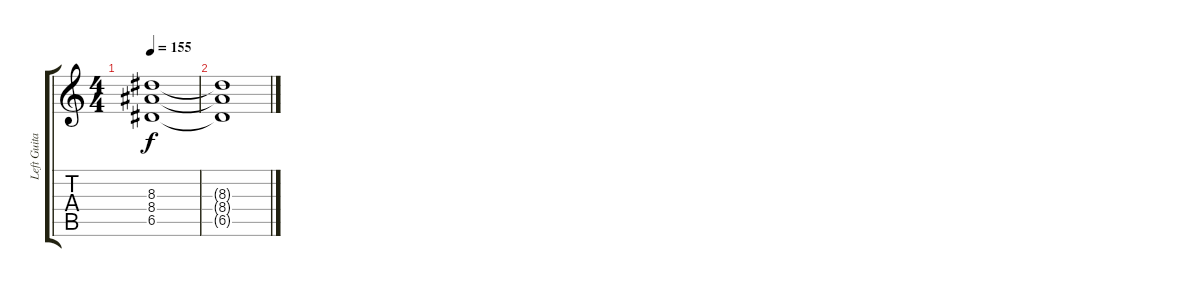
\track ("Left Guitar" "Left Guita") {instrument distortionguitar}
\staff {score tabs}
\tuning (E4 B3 G3 D3 A2 D2) {hide}
\ts (4 4)
\tempo 155
\clef g2
\ks c
(8.3 8.4 6.5).1{dy f} |
(8.3{t} 8.4{t} 6.5{t}).1
